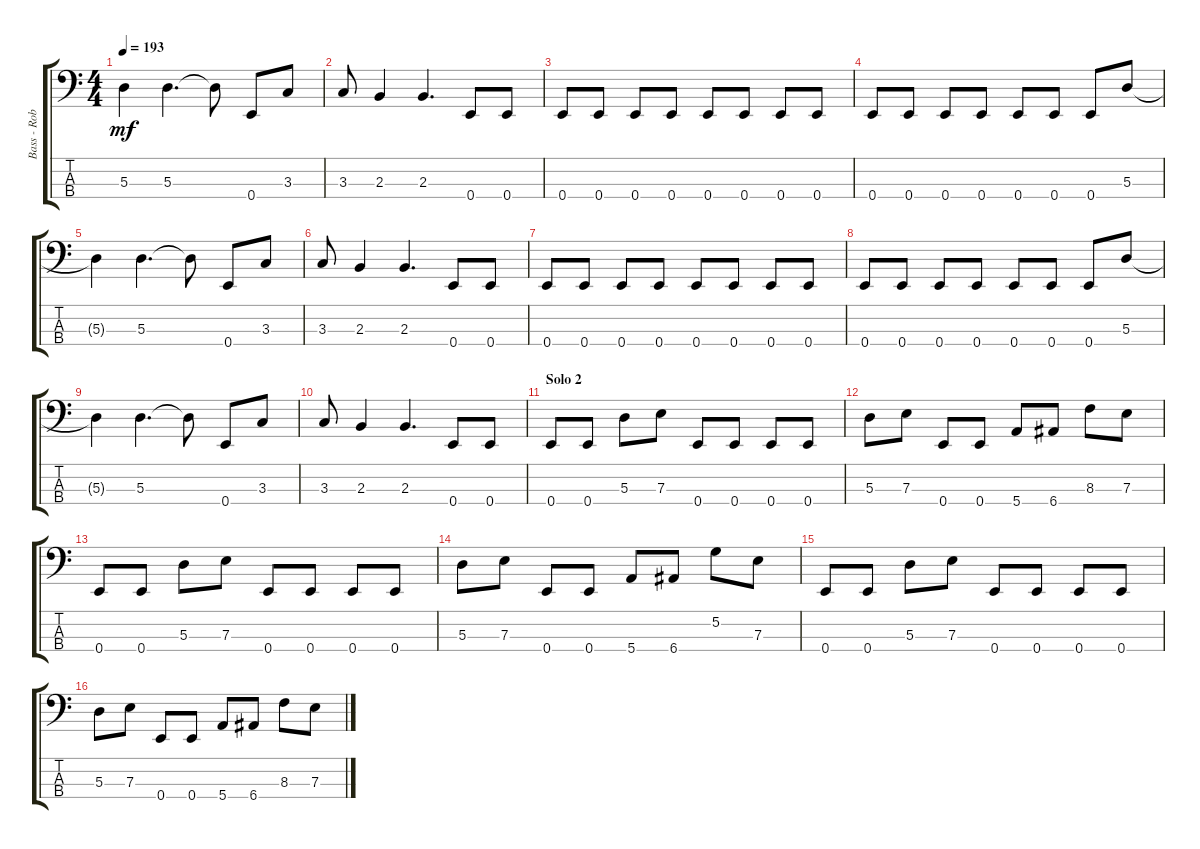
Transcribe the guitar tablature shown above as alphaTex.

\track ("Bass - Rob" "Bass - Rob") {instrument electricbassfinger}
\staff {score tabs}
\tuning (G2 D2 A1 E1) {hide}
\ts (4 4)
\tempo 193
\clef f4
\ks c
5.3{t}.4{dy mf} 5.3.4{d} 5.3{t}.8 0.4.8 3.3.8 |
3.3.8 2.3.4 2.3.4{d} 0.4.8 0.4.8 |
0.4.8 0.4.8 0.4.8 0.4.8 0.4.8 0.4.8 0.4.8 0.4.8 |
0.4.8 0.4.8 0.4.8 0.4.8 0.4.8 0.4.8 0.4.8 5.3.8 |
5.3{t}.4 5.3.4{d} 5.3{t}.8 0.4.8 3.3.8 |
3.3.8 2.3.4 2.3.4{d} 0.4.8 0.4.8 |
0.4.8 0.4.8 0.4.8 0.4.8 0.4.8 0.4.8 0.4.8 0.4.8 |
0.4.8 0.4.8 0.4.8 0.4.8 0.4.8 0.4.8 0.4.8 5.3.8 |
5.3{t}.4 5.3.4{d} 5.3{t}.8 0.4.8 3.3.8 |
3.3.8 2.3.4 2.3.4{d} 0.4.8 0.4.8 |
\section ("" "Solo 2")
0.4.8 0.4.8 5.3.8 7.3.8 0.4.8 0.4.8 0.4.8 0.4.8 |
5.3.8 7.3.8 0.4.8 0.4.8 5.4.8 6.4.8 8.3.8 7.3.8 |
0.4.8 0.4.8 5.3.8 7.3.8 0.4.8 0.4.8 0.4.8 0.4.8 |
5.3.8 7.3.8 0.4.8 0.4.8 5.4.8 6.4.8 5.2.8 7.3.8 |
0.4.8 0.4.8 5.3.8 7.3.8 0.4.8 0.4.8 0.4.8 0.4.8 |
5.3.8 7.3.8 0.4.8 0.4.8 5.4.8 6.4.8 8.3.8 7.3.8
